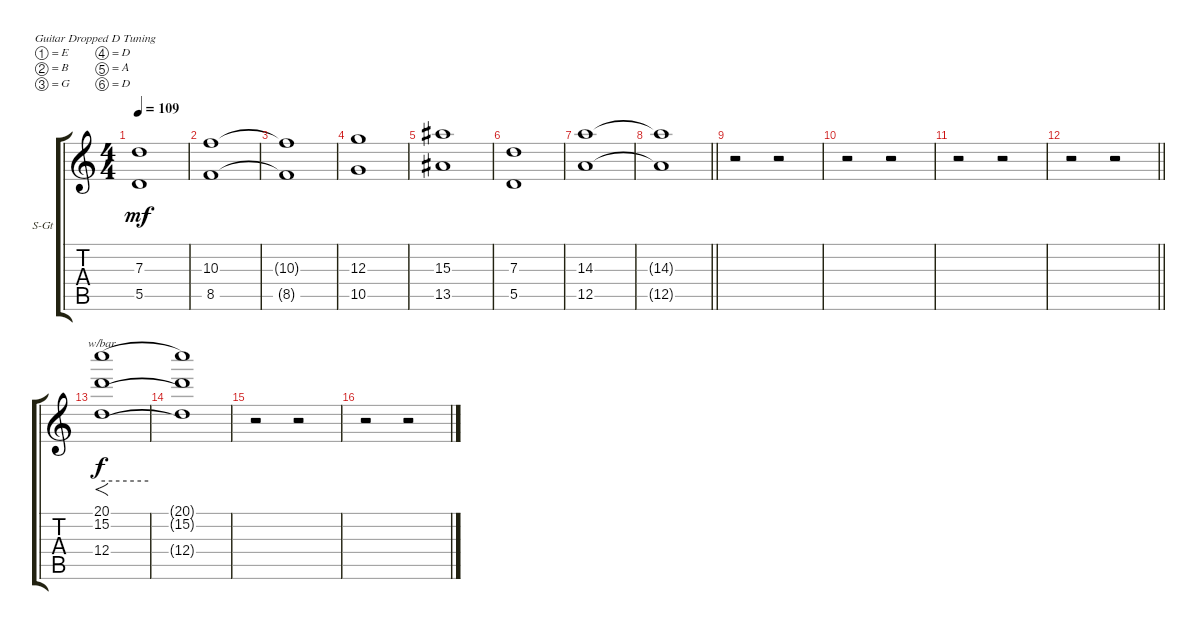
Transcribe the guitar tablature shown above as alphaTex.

\bracketExtendMode groupsimilarinstruments
\firstSystemTrackNameOrientation horizontal
\otherSystemsTrackNameOrientation horizontal
\track ("Keyboard (Christian)" "S-Gt") {instrument fx1rain}
\staff {score tabs}
\tuning (E4 B3 G3 D3 A2 D2)
\displaytranspose 12
\ts (4 4)
\tempo 109
\clef g2
\ks c
(7.3 5.5).1{dy mf} |
(10.3 8.5).1 |
(10.3{t} 8.5{t}).1 |
(12.3 10.5).1 |
(15.3 13.5).1 |
(7.3 5.5).1 |
(14.3 12.5).1 |
\barLineRight lightlight
(14.3{t} 12.5{t}).1 |
r.2 r.2 |
r.2 r.2 |
r.2 r.2 |
\barLineRight lightlight
r.2 r.2 |
(20.1 15.2 12.4).1{f tbe (hold default 0 0 60 0) dy f} |
(20.1{t} 15.2{t} 12.4{t}).1 |
r.2 r.2 |
r.2 r.2
